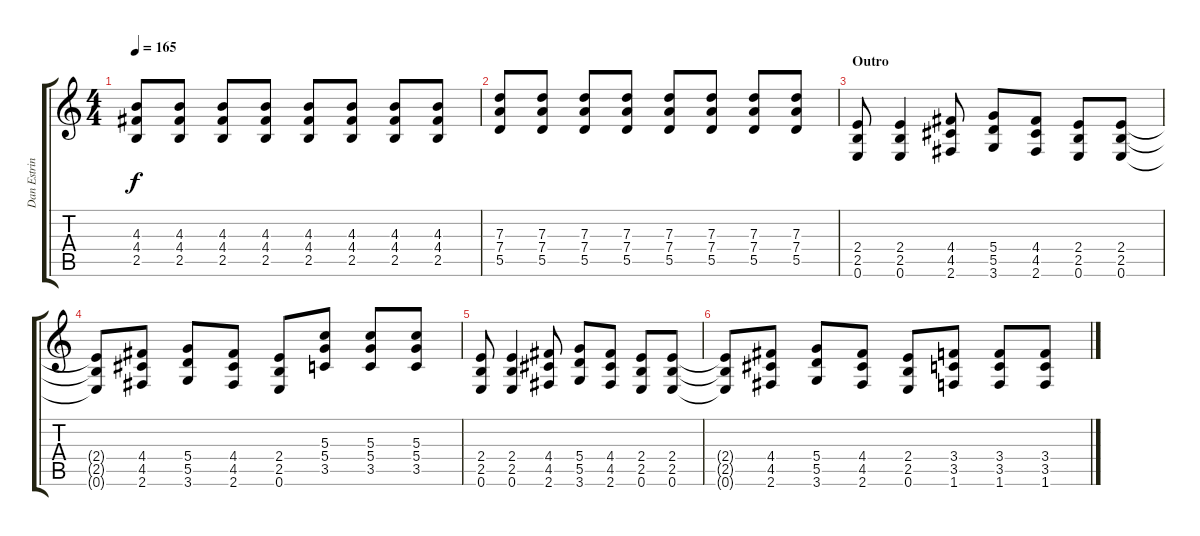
\track ("Dan Estrin doubled" "Dan Estrin") {instrument distortionguitar}
\staff {score tabs}
\tuning (E4 B3 G3 D3 A2 E2) {hide}
\ts (4 4)
\tempo 165
\clef g2
\ks c
(4.3 4.4 2.5).8{dy f} (4.3 4.4 2.5).8 (4.3 4.4 2.5).8 (4.3 4.4 2.5).8 (4.3 4.4 2.5).8 (4.3 4.4 2.5).8 (4.3 4.4 2.5).8 (4.3 4.4 2.5).8 |
(7.3 7.4 5.5).8 (7.3 7.4 5.5).8 (7.3 7.4 5.5).8 (7.3 7.4 5.5).8 (7.3 7.4 5.5).8 (7.3 7.4 5.5).8 (7.3 7.4 5.5).8 (7.3 7.4 5.5).8 |
\section ("" "Outro")
(2.4 2.5 0.6).8 (2.4 2.5 0.6).4 (4.4 4.5 2.6).8 (5.4 5.5 3.6).8 (4.4 4.5 2.6).8 (2.4 2.5 0.6).8 (2.4 2.5 0.6).8 |
(2.4{t} 2.5{t} 0.6{t}).8 (4.4 4.5 2.6).8 (5.4 5.5 3.6).8 (4.4 4.5 2.6).8 (2.4 2.5 0.6).8 (5.3 5.4 3.5).8 (5.3 5.4 3.5).8 (5.3 5.4 3.5).8 |
(2.4 2.5 0.6).8 (2.4 2.5 0.6).4 (4.4 4.5 2.6).8 (5.4 5.5 3.6).8 (4.4 4.5 2.6).8 (2.4 2.5 0.6).8 (2.4 2.5 0.6).8 |
(2.4{t} 2.5{t} 0.6{t}).8 (4.4 4.5 2.6).8 (5.4 5.5 3.6).8 (4.4 4.5 2.6).8 (2.4 2.5 0.6).8 (3.4 3.5 1.6).8 (3.4 3.5 1.6).8 (3.4 3.5 1.6).8
